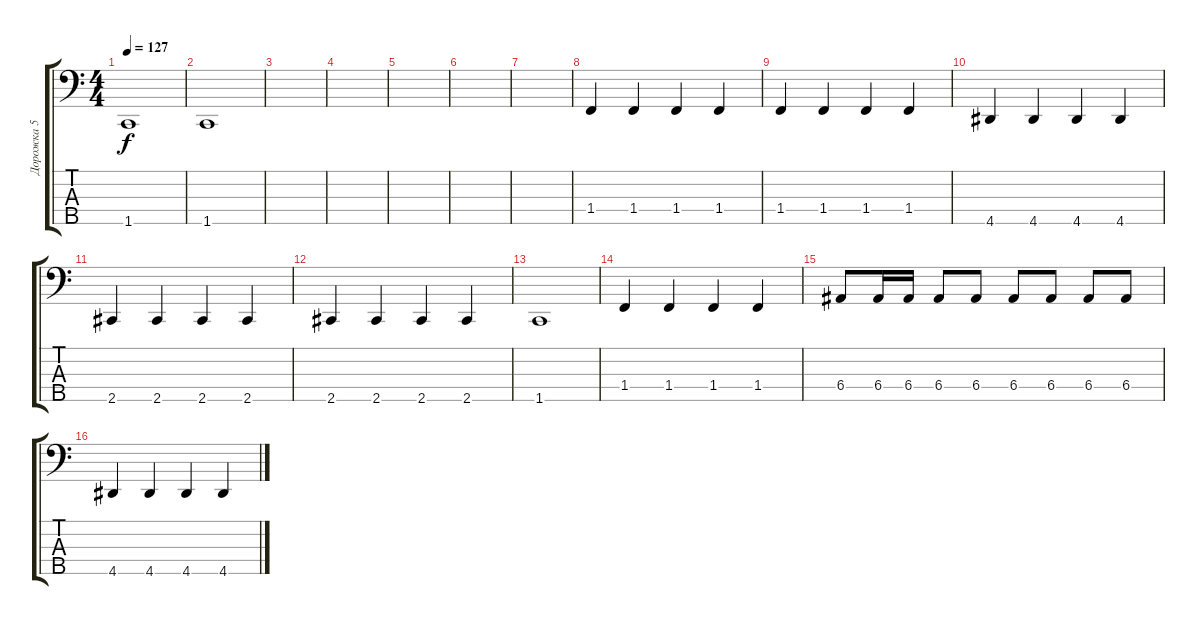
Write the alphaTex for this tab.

\track ("Дорожка 5" "Дорожка 5") {instrument electricbassfinger}
\staff {score tabs}
\tuning (G2 D2 A1 E1 B0) {hide}
\ts (4 4)
\tempo 127
\clef f4
\ks c
1.5{t}.1{dy f} |
1.5.1 |
|
|
|
|
|
1.4.4 1.4.4 1.4.4 1.4.4 |
1.4.4 1.4.4 1.4.4 1.4.4 |
4.5.4 4.5.4 4.5.4 4.5.4 |
2.5.4 2.5.4 2.5.4 2.5.4 |
2.5.4 2.5.4 2.5.4 2.5.4 |
1.5.1 |
1.4.4 1.4.4 1.4.4 1.4.4 |
6.4.8 6.4.16 6.4.16 6.4.8 6.4.8 6.4.8 6.4.8 6.4.8 6.4.8 |
4.5.4 4.5.4 4.5.4 4.5.4
